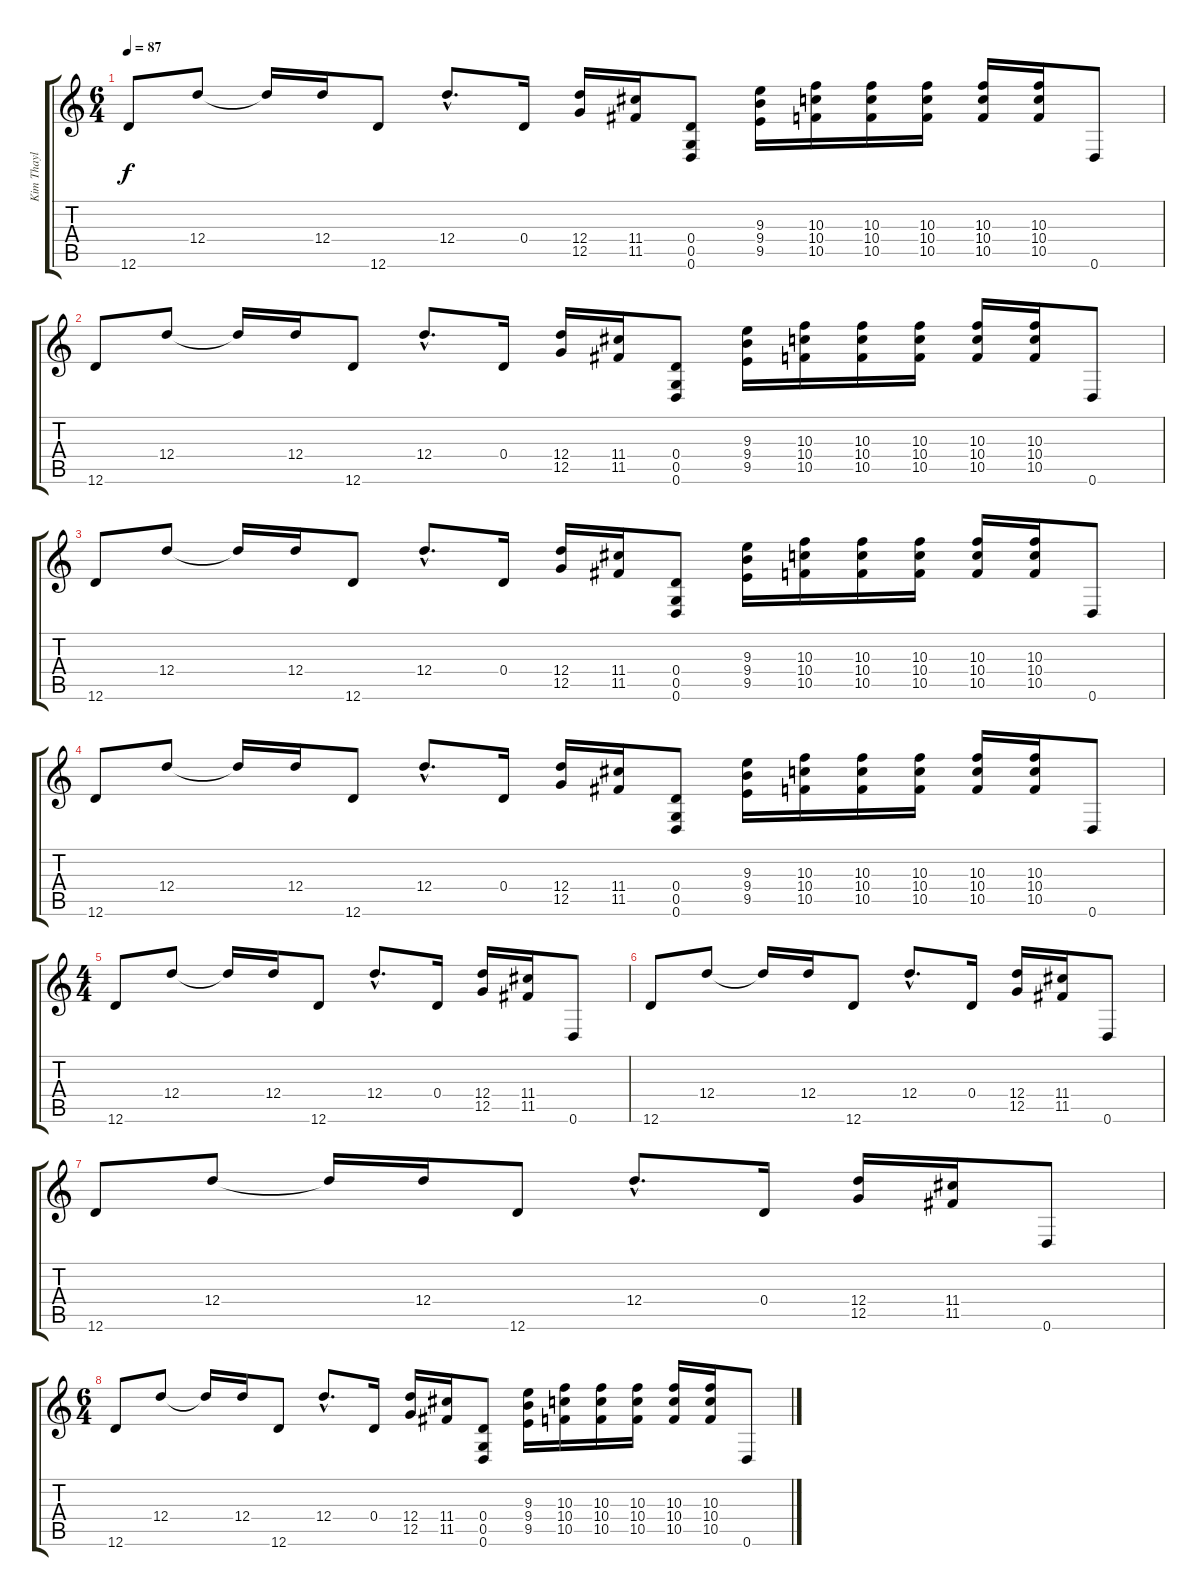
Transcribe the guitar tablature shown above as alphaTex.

\track ("Kim Thayl" "Kim Thayl") {instrument overdrivenguitar}
\staff {score tabs}
\tuning (E4 B3 G3 D3 G2 D2) {hide}
\ts (6 4)
\tempo 87
\clef g2
\ks c
12.6.8{dy f} 12.4.8 12.4{t}.16 12.4.16 12.6.8 12.4{hac}.8{d} 0.4.16 (12.4 12.5).16 (11.4 11.5).16 (0.4 0.5 0.6).8 (9.3 9.4 9.5).16 (10.3 10.4 10.5).16 (10.3 10.4 10.5).16 (10.3 10.4 10.5).16 (10.3 10.4 10.5).16 (10.3 10.4 10.5).16 0.6.8 |
12.6.8 12.4.8 12.4{t}.16 12.4.16 12.6.8 12.4{hac}.8{d} 0.4.16 (12.4 12.5).16 (11.4 11.5).16 (0.4 0.5 0.6).8 (9.3 9.4 9.5).16 (10.3 10.4 10.5).16 (10.3 10.4 10.5).16 (10.3 10.4 10.5).16 (10.3 10.4 10.5).16 (10.3 10.4 10.5).16 0.6.8 |
12.6.8 12.4.8 12.4{t}.16 12.4.16 12.6.8 12.4{hac}.8{d} 0.4.16 (12.4 12.5).16 (11.4 11.5).16 (0.4 0.5 0.6).8 (9.3 9.4 9.5).16 (10.3 10.4 10.5).16 (10.3 10.4 10.5).16 (10.3 10.4 10.5).16 (10.3 10.4 10.5).16 (10.3 10.4 10.5).16 0.6.8 |
12.6.8 12.4.8 12.4{t}.16 12.4.16 12.6.8 12.4{hac}.8{d} 0.4.16 (12.4 12.5).16 (11.4 11.5).16 (0.4 0.5 0.6).8 (9.3 9.4 9.5).16 (10.3 10.4 10.5).16 (10.3 10.4 10.5).16 (10.3 10.4 10.5).16 (10.3 10.4 10.5).16 (10.3 10.4 10.5).16 0.6.8 |
\ts (4 4)
12.6.8 12.4.8 12.4{t}.16 12.4.16 12.6.8 12.4{hac}.8{d} 0.4.16 (12.4 12.5).16 (11.4 11.5).16 0.6.8 |
12.6.8 12.4.8 12.4{t}.16 12.4.16 12.6.8 12.4{hac}.8{d} 0.4.16 (12.4 12.5).16 (11.4 11.5).16 0.6.8 |
12.6.8 12.4.8 12.4{t}.16 12.4.16 12.6.8 12.4{hac}.8{d} 0.4.16 (12.4 12.5).16 (11.4 11.5).16 0.6.8 |
\ts (6 4)
12.6.8 12.4.8 12.4{t}.16 12.4.16 12.6.8 12.4{hac}.8{d} 0.4.16 (12.4 12.5).16 (11.4 11.5).16 (0.4 0.5 0.6).8 (9.3 9.4 9.5).16 (10.3 10.4 10.5).16 (10.3 10.4 10.5).16 (10.3 10.4 10.5).16 (10.3 10.4 10.5).16 (10.3 10.4 10.5).16 0.6.8
